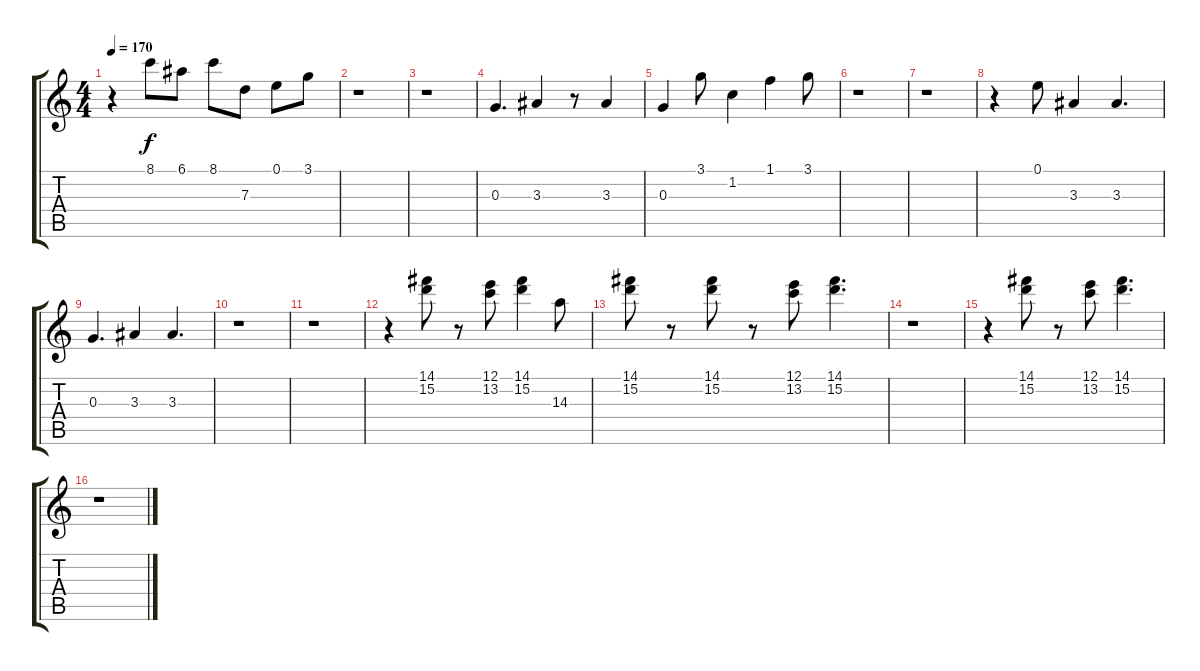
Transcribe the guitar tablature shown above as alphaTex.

\track "" {instrument electricguitarjazz}
\staff {score tabs}
\tuning (E4 B3 G3 D3 A2 E2) {hide}
\ts (4 4)
\tempo 170
\clef g2
\ks c
r.4{dy f} 8.1.8 6.1.8 8.1.8 7.3.8 0.1.8 3.1.8 |
r.1 |
r.1 |
0.3.4{d} 3.3.4 r.8 3.3.4 |
0.3.4 3.1.8 1.2.4 1.1.4 3.1.8 |
r.1 |
r.1 |
r.4 0.1.8 3.3.4 3.3.4{d} |
0.3.4{d} 3.3.4 3.3.4{d} |
r.1 |
r.1 |
r.4 (14.1 15.2).8 r.8 (12.1 13.2).8 (14.1 15.2).4 14.3.8 |
(14.1 15.2).8 r.8 (14.1 15.2).8 r.8 (12.1 13.2).8 (14.1 15.2).4{d} |
r.1 |
r.4 (14.1 15.2).8 r.8 (12.1 13.2).8 (14.1 15.2).4{d} |
r.1
